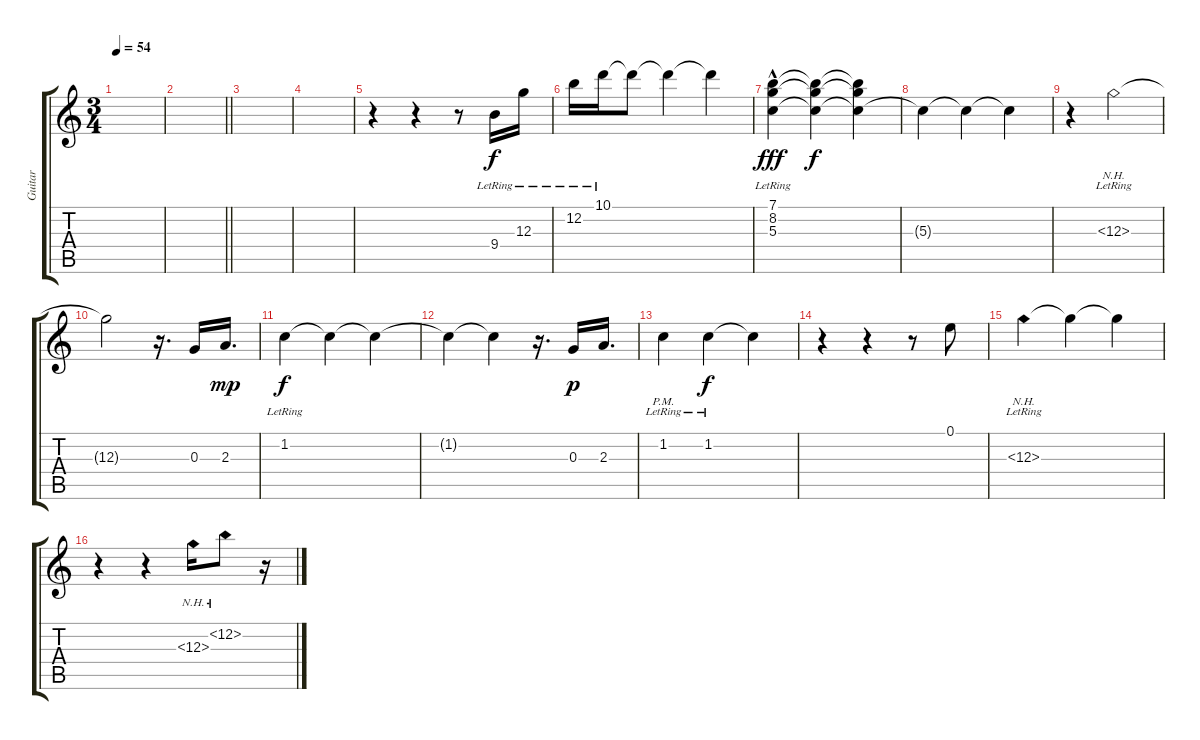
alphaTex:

\track ("Guitar" "Guitar") {instrument electricguitarclean}
\staff {score tabs}
\tuning (E4 B3 G3 D3 A2 E2) {hide}
\ts (3 4)
\tempo 54
\clef g2
\ks c
|
\barLineRight lightlight
|
\section ("" " ")
|
|
r.4 r.4 r.8 9.4{lr}.16 12.3{lr}.16 |
12.2{lr}.16 10.1{lr}.16 10.1{t}.8 10.1{t}.4 10.1{t}.4 |
(7.1{hac lr} 8.2{hac lr} 5.3{hac lr}).4{dy fff} (7.1{t} 8.2{t} 5.3{t}).4{dy f} (7.1{t} 8.2{t} 5.3{t}).4 |
5.3{t}.4 5.3{t}.4 5.3{t}.4 |
r.4 12.3{nh lr}.2 |
12.3{t}.2 r.16{d} 0.3.16 2.3.16{d dy mp} |
1.2{lr}.4{dy f} 1.2{t}.4 1.2{t}.4 |
1.2{t}.4 1.2{t}.4 r.16{d} 0.3.16{dy p} 2.3.16{d} |
1.2{pm lr}.4 1.2{lr}.4{dy f} 1.2{t}.4 |
r.4 r.4 r.8 0.1.8 |
12.3{nh lr}.4 12.3{t}.4 12.3{t}.4 |
r.4 r.4 12.3{nh}.16 12.2{nh}.8 r.16
